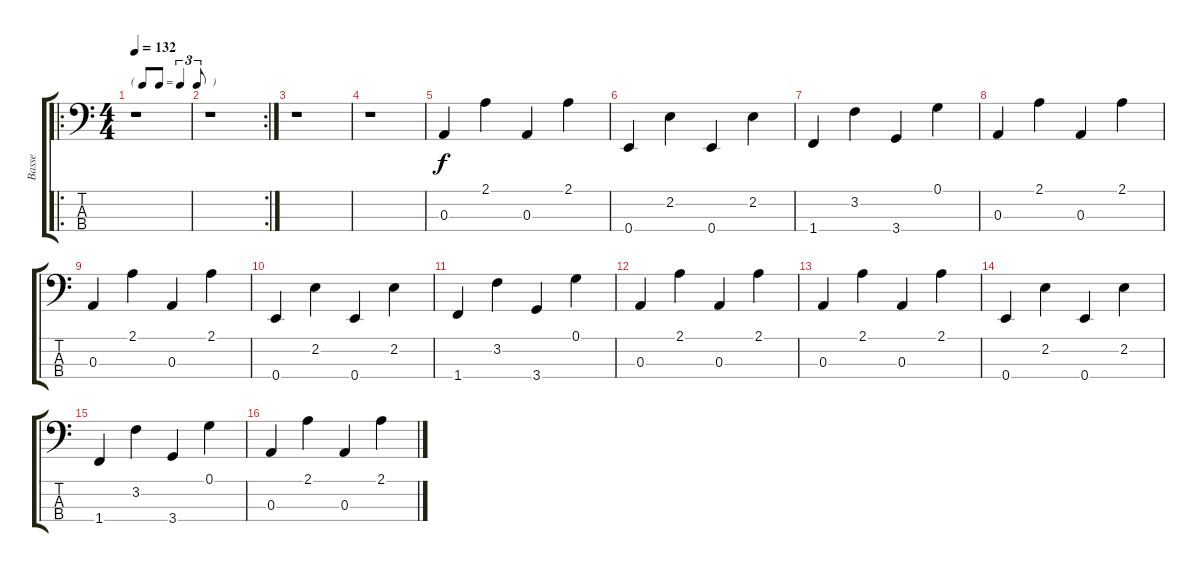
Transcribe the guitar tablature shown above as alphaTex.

\track ("Basse" "Basse") {instrument electricbassfinger}
\staff {score tabs}
\tuning (G2 D2 A1 E1) {hide}
\ro
\ts (4 4)
\tf triplet8th
\tempo 132
\clef f4
\ks c
r.1{dy f instrument electricbassfinger} |
\rc 2
r.1 |
r.1 |
r.1 |
0.3.4 2.1.4 0.3.4 2.1.4 |
0.4.4 2.2.4 0.4.4 2.2.4 |
1.4.4 3.2.4 3.4.4 0.1.4 |
0.3.4 2.1.4 0.3.4 2.1.4 |
0.3.4 2.1.4 0.3.4 2.1.4 |
0.4.4 2.2.4 0.4.4 2.2.4 |
1.4.4 3.2.4 3.4.4 0.1.4 |
0.3.4 2.1.4 0.3.4 2.1.4 |
0.3.4 2.1.4 0.3.4 2.1.4 |
0.4.4 2.2.4 0.4.4 2.2.4 |
1.4.4 3.2.4 3.4.4 0.1.4 |
0.3.4 2.1.4 0.3.4 2.1.4
